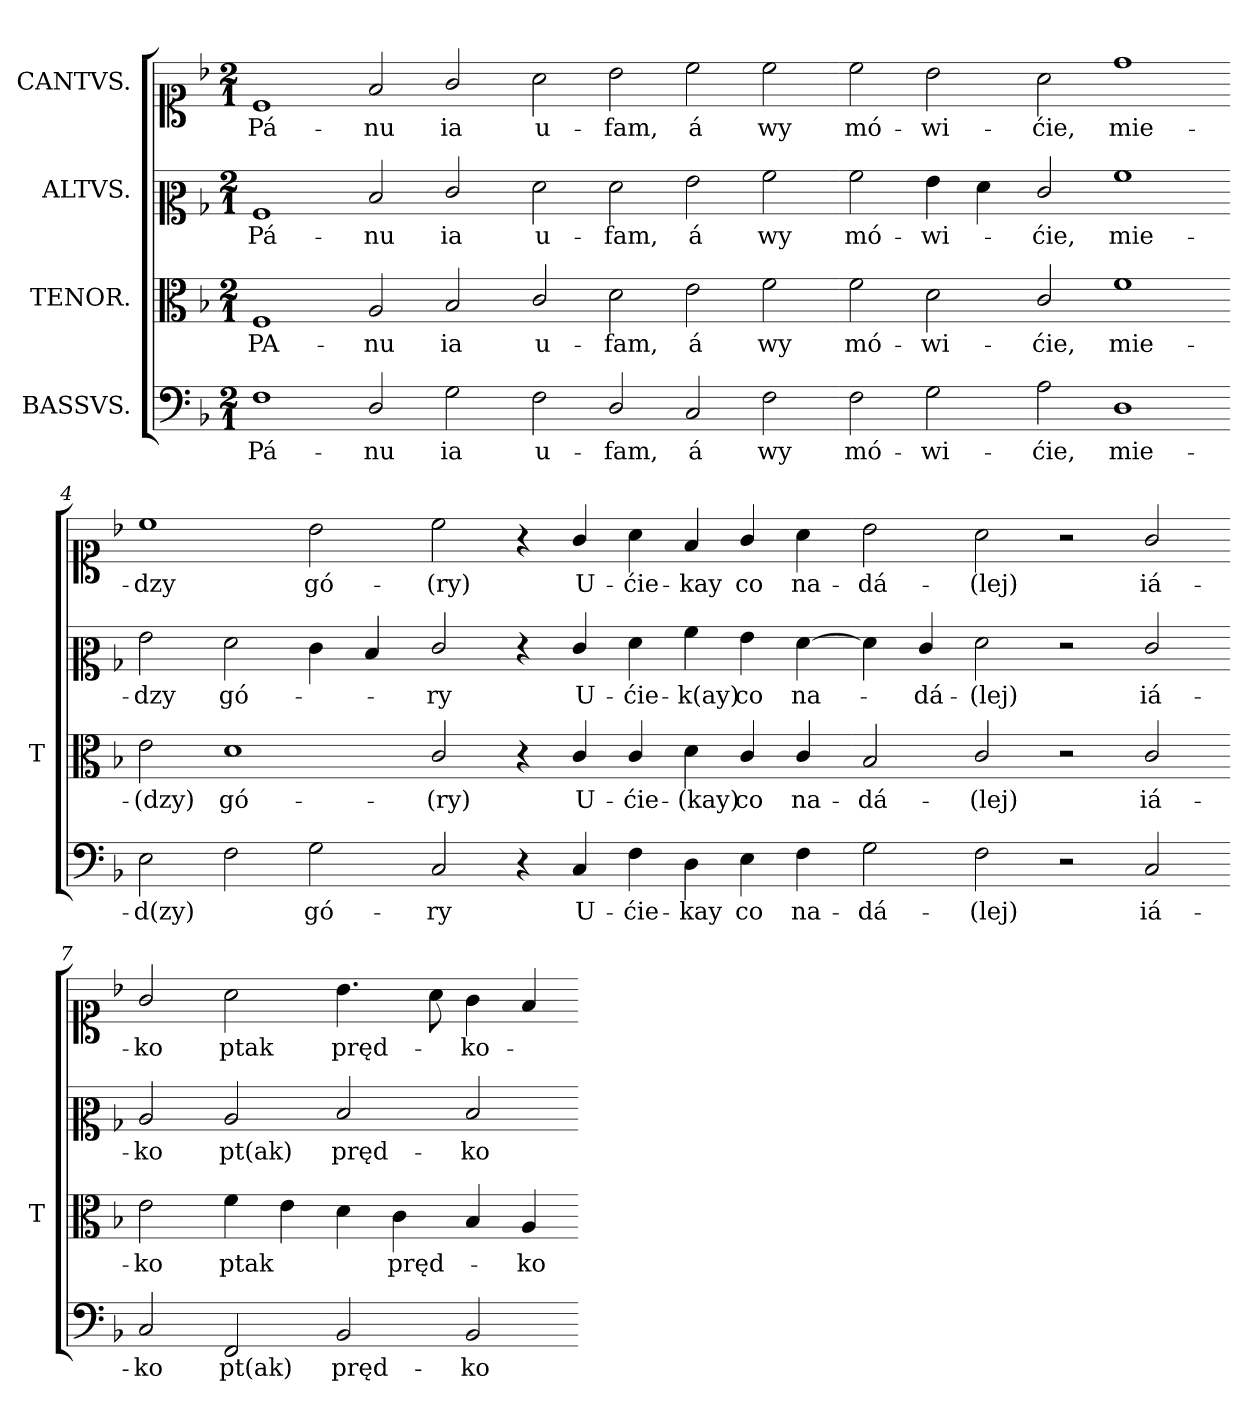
**kern	**text	**kern	**text	**kern	**text	**kern	**text
*part4	*part4	*part3	*part3	*part2	*part2	*part1	*part1
*staff4	*staff4	*staff3	*staff3	*staff2	*staff2	*staff1	*staff1
*I"BASSVS.	*	*I"TENOR.	*	*I"ALTVS.	*	*I"CANTVS.	*
*	*	*I'T	*	*	*	*	*
*clefF4	*	*clefC3	*	*clefC2	*	*clefC1	*
*k[b-]	*	*k[b-]	*	*k[b-]	*	*k[b-]	*
*F:	*	*F:	*	*F:	*	*F:	*
*M2/1	*	*M2/1	*	*M2/1	*	*M2/1	*
*MM300	*	*MM300	*	*MM300	*	*MM300	*
=1	=1	=1	=1	=1	=1	=1	=1
1F\	Pá-	1F/	PA-	1A/	Pá-	1c/	Pá-
2D/	-nu	2A/	-nu	2d/	-nu	2f/	-nu
2G\	ia	2B-/	ia	2e/	ia	2g/	ia
=2-	=2-	=2-	=2-	=2-	=2-	=2-	=2-
2F\	u-	2c/	u-	2f\	u-	2a\	u-
2D/	-fam,	2d\	-fam,	2f\	-fam,	2b-\	-fam,
2C/	á	2e\	á	2g\	á	2cc\	á
2F\	wy	2f\	wy	2a\	wy	2cc\	wy
=3-	=3-	=3-	=3-	=3-	=3-	=3-	=3-
2F\	mó-	2f\	mó-	2a\	mó-	2cc\	mó-
2G\	-wi-	2d\	-wi-	4g\	-wi-	2b-\	-wi-
.	.	.	.	4f\	.	.	.
=-	=-	=-	=-	=-	=-	=-	=-
2A\	-ćie,	2c/	-ćie,	2e/	-ćie,	2a\	-ćie,
1D\	mie-	1f\	mie-	1a\	mie-	1dd\	mie-
=4-	=4-	=4-	=4-	=4-	=4-	=4-	=4-
2E\	-d(zy)	2e\	-(dzy)	2g\	-dzy	1cc\	-dzy
2F\	.	1d\	gó-	2f\	gó-	.	.
2G\	gó-	.	.	4e\	.	2b-\	gó-
.	.	.	.	4d/	.	.	.
=5-	=5-	=5-	=5-	=5-	=5-	=5-	=5-
2C/	-ry	2c/	-(ry)	2e/	-ry	2cc\	-(ry)
4r	.	4r	.	4r	.	4r	.
4C/	U-	4c/	U-	4e/	U-	4g/	U-
4F\	-ćie-	4c/	-ćie-	4f\	-ćie-	4a\	-ćie-
4D\	-kay	4d\	-(kay)	4a\	-k(ay)	4f/	-kay
4E\	co	4c/	co	4g\	co	4g/	co
4F\	na-	4c/	na-	[4f\	na-	4a\	na-
=6-	=6-	=6-	=6-	=6-	=6-	=6-	=6-
2G\	-dá-	2B-/	-dá-	4f\]	.	2b-\	-dá-
.	.	.	.	4e/	-dá-	.	.
2F\	-(lej)	2c/	-(lej)	2f\	-(lej)	2a\	-(lej)
2r	.	2r	.	2r	.	2r	.
2C/	iá-	2c/	iá-	2e/	iá-	2g/	iá-
=7-	=7-	=7-	=7-	=7-	=7-	=7-	=7-
2C/	-ko	2e\	-ko	2c/	-ko	2g/	-ko
2FF/	pt(ak)	4f\	ptak	2c/	pt(ak)	2a\	ptak
.	.	4e\	.	.	.	.	.
2BB-/	pręd-	4d\	.	2d/	pręd-	4.b-\	pręd-
.	.	4c\	pręd-	.	.	.	.
.	.	.	.	.	.	8a\	.
2BB-/	-ko-	4B-/	.	2d/	-ko-	4g\	-ko-
.	.	4A/	-ko-	.	.	4f/	.
=-	=-	=-	=-	=-	=-	=-	=-
*-	*-	*-	*-	*-	*-	*-	*-
